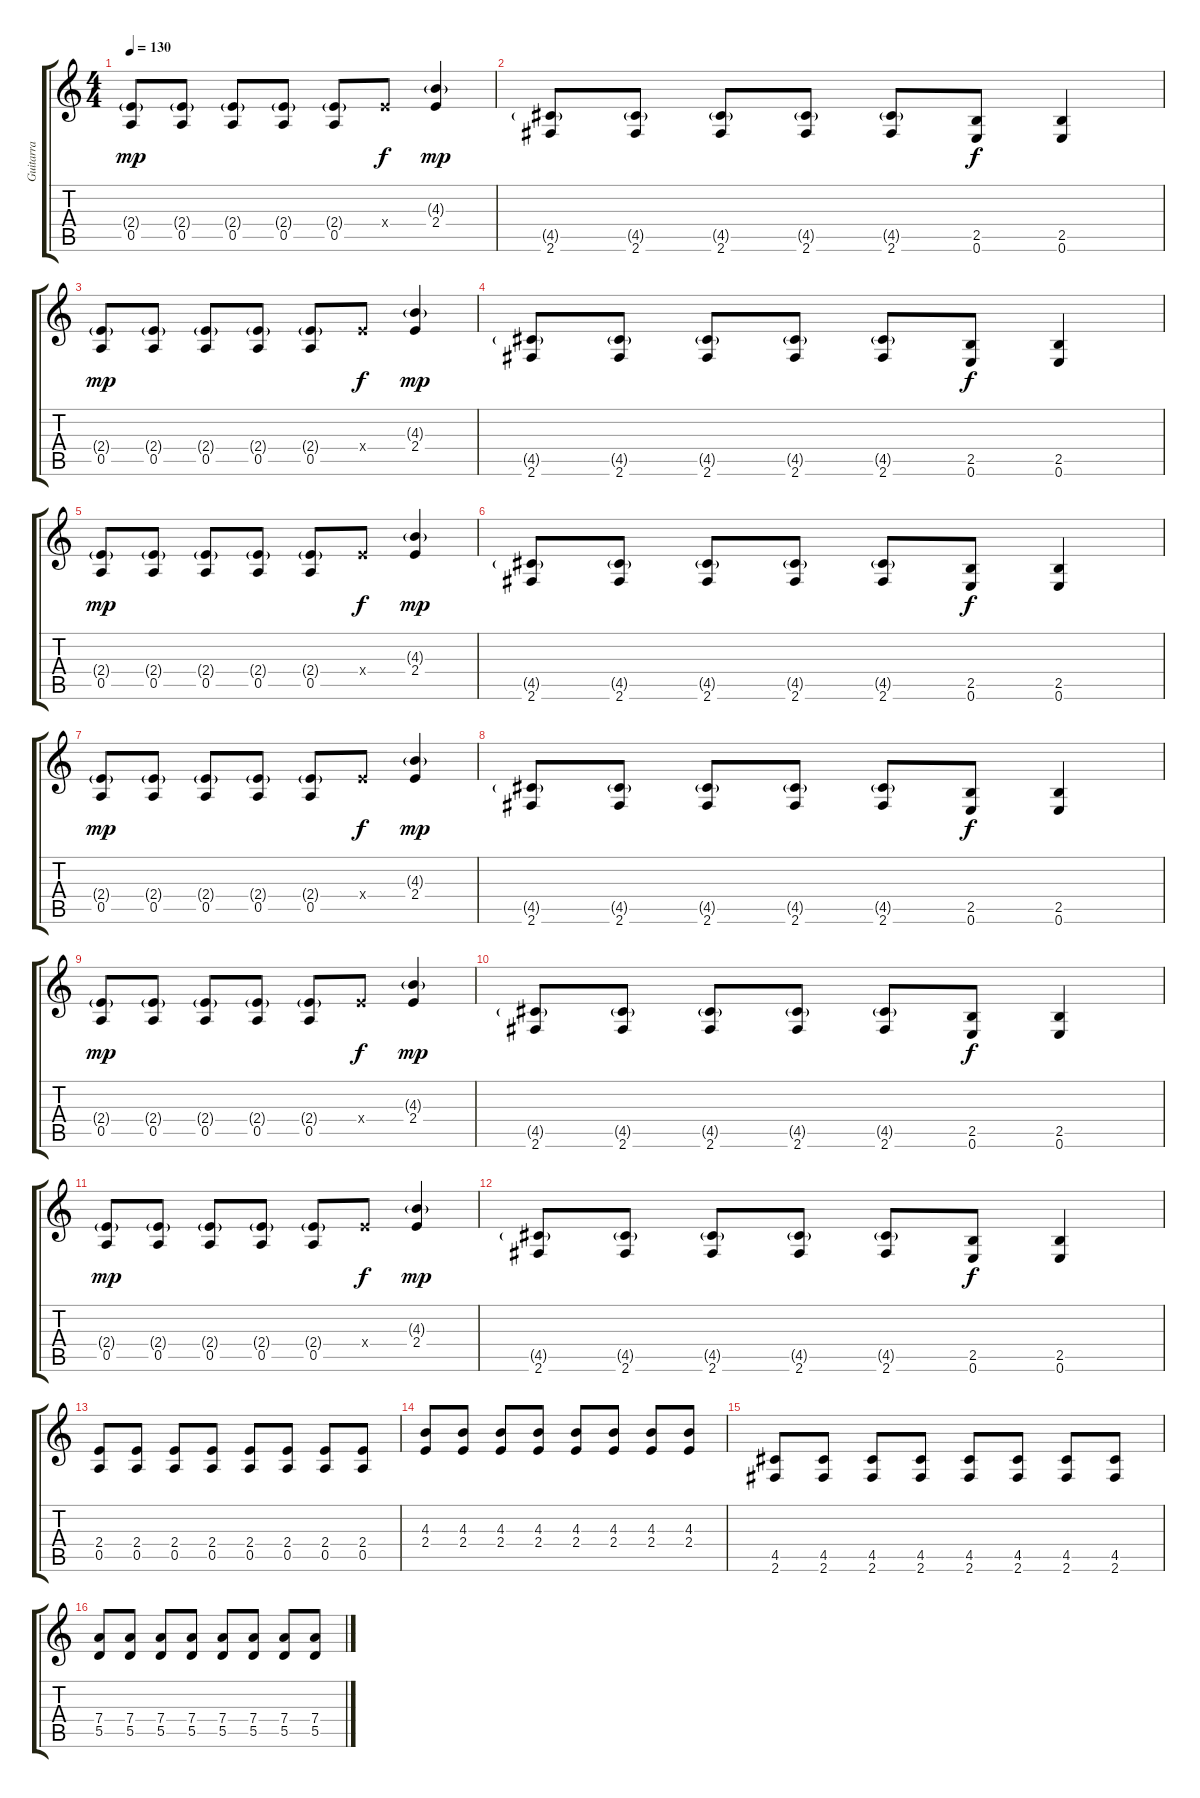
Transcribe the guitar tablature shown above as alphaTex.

\track ("Guitarra" "Guitarra") {instrument distortionguitar}
\staff {score tabs}
\tuning (E4 B3 G3 D3 A2 E2) {hide}
\ts (4 4)
\tempo 130
\clef g2
\ks c
(2.4{g} 0.5).8{dy mp instrument distortionguitar} (2.4{g} 0.5).8 (2.4{g} 0.5).8 (2.4{g} 0.5).8 (2.4{g} 0.5).8 2.4{x}.8{dy f} (4.3{g} 2.4).4{dy mp} |
(4.5{g} 2.6).8 (4.5{g} 2.6).8 (4.5{g} 2.6).8 (4.5{g} 2.6).8 (4.5{g} 2.6).8 (2.5 0.6).8{dy f} (2.5 0.6).4 |
(2.4{g} 0.5).8{dy mp} (2.4{g} 0.5).8 (2.4{g} 0.5).8 (2.4{g} 0.5).8 (2.4{g} 0.5).8 2.4{x}.8{dy f} (4.3{g} 2.4).4{dy mp} |
(4.5{g} 2.6).8 (4.5{g} 2.6).8 (4.5{g} 2.6).8 (4.5{g} 2.6).8 (4.5{g} 2.6).8 (2.5 0.6).8{dy f} (2.5 0.6).4 |
(2.4{g} 0.5).8{dy mp} (2.4{g} 0.5).8 (2.4{g} 0.5).8 (2.4{g} 0.5).8 (2.4{g} 0.5).8 2.4{x}.8{dy f} (4.3{g} 2.4).4{dy mp} |
(4.5{g} 2.6).8 (4.5{g} 2.6).8 (4.5{g} 2.6).8 (4.5{g} 2.6).8 (4.5{g} 2.6).8 (2.5 0.6).8{dy f} (2.5 0.6).4 |
(2.4{g} 0.5).8{dy mp} (2.4{g} 0.5).8 (2.4{g} 0.5).8 (2.4{g} 0.5).8 (2.4{g} 0.5).8 2.4{x}.8{dy f} (4.3{g} 2.4).4{dy mp} |
(4.5{g} 2.6).8 (4.5{g} 2.6).8 (4.5{g} 2.6).8 (4.5{g} 2.6).8 (4.5{g} 2.6).8 (2.5 0.6).8{dy f} (2.5 0.6).4 |
(2.4{g} 0.5).8{dy mp} (2.4{g} 0.5).8 (2.4{g} 0.5).8 (2.4{g} 0.5).8 (2.4{g} 0.5).8 2.4{x}.8{dy f} (4.3{g} 2.4).4{dy mp} |
(4.5{g} 2.6).8 (4.5{g} 2.6).8 (4.5{g} 2.6).8 (4.5{g} 2.6).8 (4.5{g} 2.6).8 (2.5 0.6).8{dy f} (2.5 0.6).4 |
(2.4{g} 0.5).8{dy mp} (2.4{g} 0.5).8 (2.4{g} 0.5).8 (2.4{g} 0.5).8 (2.4{g} 0.5).8 2.4{x}.8{dy f} (4.3{g} 2.4).4{dy mp} |
(4.5{g} 2.6).8 (4.5{g} 2.6).8 (4.5{g} 2.6).8 (4.5{g} 2.6).8 (4.5{g} 2.6).8 (2.5 0.6).8{dy f} (2.5 0.6).4 |
(2.4 0.5).8 (2.4 0.5).8 (2.4 0.5).8 (2.4 0.5).8 (2.4 0.5).8 (2.4 0.5).8 (2.4 0.5).8 (2.4 0.5).8 |
(4.3 2.4).8 (4.3 2.4).8 (4.3 2.4).8 (4.3 2.4).8 (4.3 2.4).8 (4.3 2.4).8 (4.3 2.4).8 (4.3 2.4).8 |
(4.5 2.6).8 (4.5 2.6).8 (4.5 2.6).8 (4.5 2.6).8 (4.5 2.6).8 (4.5 2.6).8 (4.5 2.6).8 (4.5 2.6).8 |
(7.4 5.5).8 (7.4 5.5).8 (7.4 5.5).8 (7.4 5.5).8 (7.4 5.5).8 (7.4 5.5).8 (7.4 5.5).8 (7.4 5.5).8
